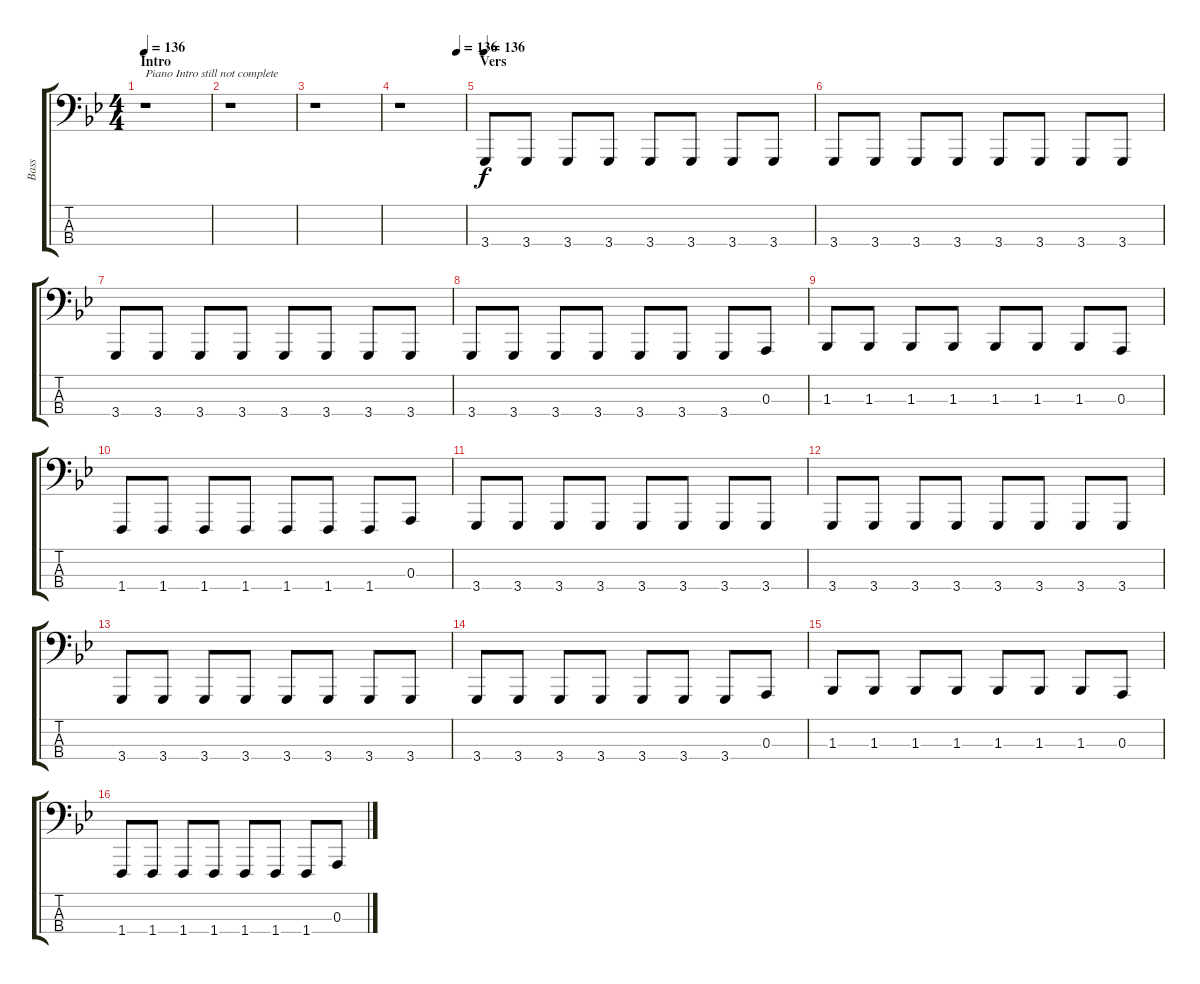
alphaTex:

\track ("Bass" "Bass") {instrument lead8bassandlead}
\staff {score tabs}
\tuning (G2 D2 A1 E1) {hide}
\ts (4 4)
\section ("" "Intro")
\tempo 136
\tempo 64
\tempo 136
\clef f4
\ks gminor
r.1{txt "Piano Intro still not complete" dy f instrument lead8bassandlead} |
r.1 |
r.1 |
\tempo (136 0.875)
r.1 |
\section ("" "Vers")
\tempo 136
3.4.8{volume 16} 3.4.8 3.4.8 3.4.8 3.4.8 3.4.8 3.4.8 3.4.8 |
3.4.8 3.4.8 3.4.8 3.4.8 3.4.8 3.4.8 3.4.8 3.4.8 |
3.4.8 3.4.8 3.4.8 3.4.8 3.4.8 3.4.8 3.4.8 3.4.8 |
3.4.8 3.4.8 3.4.8 3.4.8 3.4.8 3.4.8 3.4.8 0.3.8 |
1.3.8 1.3.8 1.3.8 1.3.8 1.3.8 1.3.8 1.3.8 0.3.8 |
1.4.8 1.4.8 1.4.8 1.4.8 1.4.8 1.4.8 1.4.8 0.3.8 |
3.4.8 3.4.8 3.4.8 3.4.8 3.4.8 3.4.8 3.4.8 3.4.8 |
3.4.8 3.4.8 3.4.8 3.4.8 3.4.8 3.4.8 3.4.8 3.4.8 |
3.4.8 3.4.8 3.4.8 3.4.8 3.4.8 3.4.8 3.4.8 3.4.8 |
3.4.8 3.4.8 3.4.8 3.4.8 3.4.8 3.4.8 3.4.8 0.3.8 |
1.3.8 1.3.8 1.3.8 1.3.8 1.3.8 1.3.8 1.3.8 0.3.8 |
1.4.8 1.4.8 1.4.8 1.4.8 1.4.8 1.4.8 1.4.8 0.3.8
